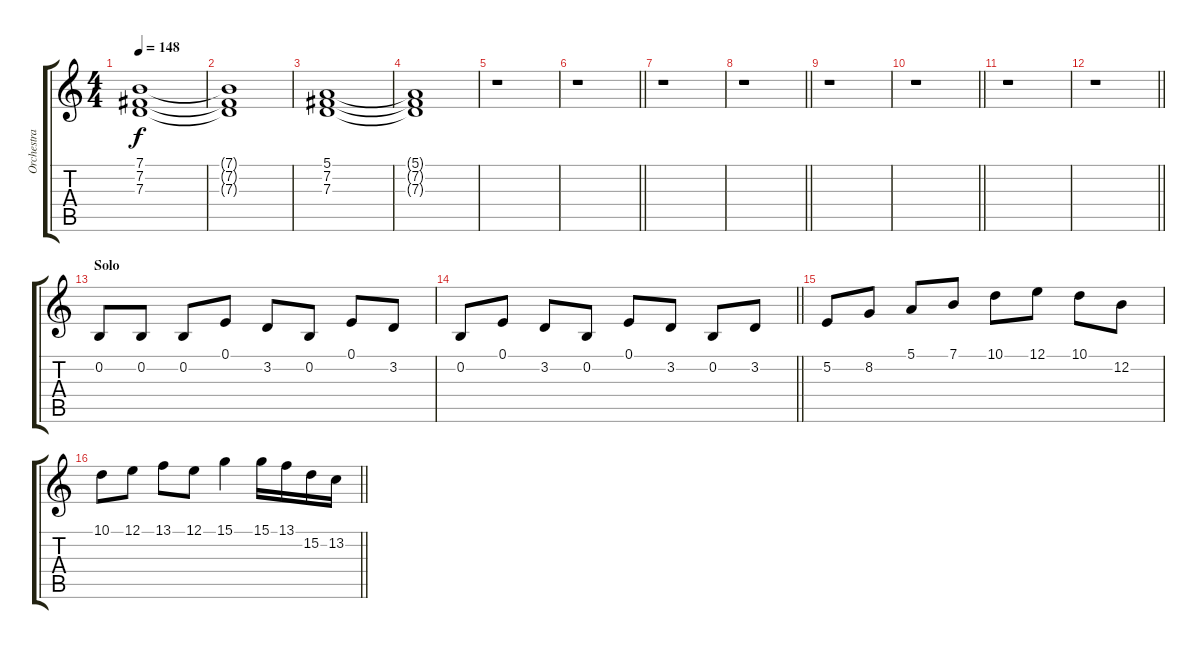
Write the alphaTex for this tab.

\track ("Orchestra I" "Orchestra ") {instrument stringensemble1}
\staff {score tabs}
\tuning (E4 B3 G3 D3 A2 E2) {hide}
\ts (4 4)
\tempo 148
\clef g2
\ks c
(7.1 7.2 7.3).1{dy f} |
(7.1{t} 7.2{t} 7.3{t}).1 |
(5.1 7.2 7.3).1 |
(5.1{t} 7.2{t} 7.3{t}).1 |
r.1 |
\barLineRight lightlight
r.1 |
r.1 |
\barLineRight lightlight
r.1 |
r.1 |
\barLineRight lightlight
r.1 |
r.1 |
\barLineRight lightlight
r.1 |
\section ("" "Solo ")
0.2.8 0.2.8 0.2.8 0.1.8 3.2.8 0.2.8 0.1.8 3.2.8 |
\barLineRight lightlight
0.2.8 0.1.8 3.2.8 0.2.8 0.1.8 3.2.8 0.2.8 3.2.8 |
5.2.8 8.2.8 5.1.8 7.1.8 10.1.8 12.1.8 10.1.8 12.2.8 |
\barLineRight lightlight
10.1.8 12.1.8 13.1.8 12.1.8 15.1.4 15.1.16 13.1.16 15.2.16 13.2.16
